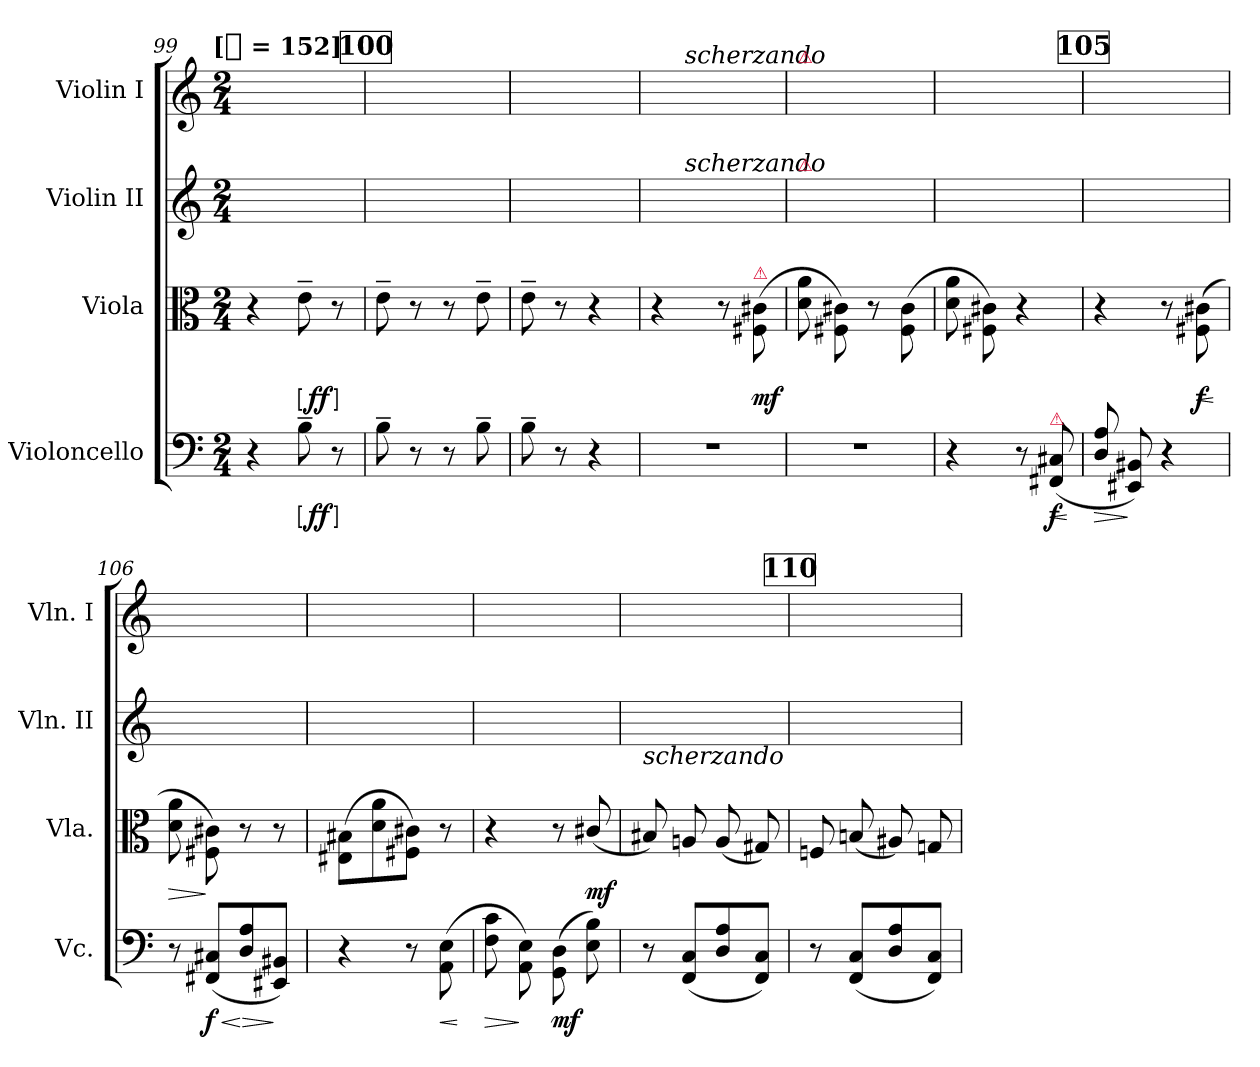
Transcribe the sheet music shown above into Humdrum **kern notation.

**kern	**dynam	**kern	**dynam	**kern	**kern
*part4	*part4	*part3	*part3	*part2	*part1
*staff4	*staff4	*staff3	*staff3	*staff2	*staff1
*I"Violoncello	*	*I"Viola	*	*I"Violin II	*I"Violin I
*I'Vc.	*	*I'Vla.	*	*I'Vln. II	*I'Vln. I
*clefF4	*	*clefC3	*	*clefG2	*clefG2
*k[]	*	*k[]	*	*k[]	*k[]
!!LO:TX:omd:t=[[quarter] = 152]
*M2/4	*	*M2/4	*	*M2/4	*M2/4
*MM152	*	*MM152	*	*MM152	*MM152
=99	=99	=99	=99	=99	=99
4r	.	4r	.	2ryy	2ryy
!	!LO:DY:ed=brack	!	!LO:DY:ed=brack	!	!
8B~	ff	8e~	ff	.	.
8r	.	8r	.	.	.
!!LO:REH:place=s1:t=100
=100	=100	=100	=100	=100	=100
8B~	.	8e~	.	8ryy	8ryy
8r	.	8r	.	8ryy	8ryy
8r	.	8r	.	4ryy	4ryy
8B~	.	8e~	.	.	.
=101	=101	=101	=101	=101	=101
8B~	.	8e~	.	8ryy	8ryy
8r	.	8r	.	8ryy	8ryy
4r	.	4r	.	4ryy	4ryy
=102	=102	=102	=102	=102	=102
2r	.	4r	.	8ryy	8ryy
!	!	!	!	!	!LO:TX:a:i:t=scherzando
!	!	!	!	!LO:TX:a:i:t=scherzando	!
.	.	.	.	8ryy	8ryy
.	.	8r	.	8ryy	8ryy
!	!	!LO:TX:a:color=crimson:t=⚠	!	!	!
.	.	(8F#X\ 8c#X\	mf	8ryy	8ryy
=103	=103	=103	=103	=103	=103
!	!	!	!	!	!LO:TX:a:color=crimson:t=⚠
!	!	!	!	!LO:TX:a:color=crimson:t=⚠	!
2r	.	8d 8a	.	8ryy	8ryy
.	.	8F#X\ 8c#X\)	.	8ryy	8ryy
.	.	8r	.	8ryy	8ryy
.	.	(8F#\ 8c#\	.	8ryy	8ryy
=104	=104	=104	=104	=104	=104
4r	.	8d 8a	.	8ryy	8ryy
.	.	8F#X\ 8c#X\)	.	8ryy	8ryy
8r	.	4r	.	4ryy	4ryy
!LO:TX:a:color=crimson:t=⚠	!	!	!	!	!
!	!LO:HP:b	!	!	!	!
(8FF#X 8C#X	< f	.	.	.	.
.	[	.	.	.	.
!!LO:REH:place=s1:t=105
=105	=105	=105	=105	=105	=105
!	!LO:HP:b	!	!	!	!
8D/ 8A/	>	4r	.	2ryy	2ryy
8EE#X 8BB#X)	]	.	.	.	.
4r	.	8r	.	.	.
!	!	!	!LO:HP:b	!	!
.	.	(8F#X\ 8c#X\	< f	.	.
.	.	.	[	.	.
=106	=106	=106	=106	=106	=106
!	!	!	!LO:HP:b	!	!
8r	.	8d 8a	>	2ryy	2ryy
!	!LO:HP:b	!	!	!	!
(8FF#X 8C#XL	< f	8F#X\ 8c#X\)	]	.	.
!	!LO:HP:n=1:b	!	!	!	!
8D 8A	[ >	8r	.	.	.
8EE#X 8BB#XJ)	]	8r	.	.	.
=107	=107	=107	=107	=107	=107
4r	.	(8E#X\ 8B#X\L	.	2ryy	2ryy
.	.	8d 8a	.	.	.
8r	.	8F#X\ 8c#X\J)	.	.	.
!	!LO:HP:b	!	!	!	!
(8AA\ 8E\	<	8r	.	.	.
.	[	.	.	.	.
=108	=108	=108	=108	=108	=108
!	!LO:HP:b	!	!	!	!
8F 8c	>	4r	.	4ryy	2ryy
8AA\ 8E\)	]	.	.	.	.
(8GG\ 8D\	mf	8r	.	8ryy	.
8E 8B)	.	(8c#X/	mf	8ryy	.
=109	=109	=109	=109	=109	=109
!	!	!	!	!LO:TX:b:i:t=scherzando	!
8r	.	8B#X)	.	8ryy	2ryy
(8FF 8CL	.	8An	.	8ryy	.
8D 8A	.	(8A	.	8ryy	.
8FF 8CJ)	.	8G#X)	.	8ryy	.
!!LO:REH:place=s1:t=110
=110	=110	=110	=110	=110	=110
8r	.	8Fn	.	8ryy	2ryy
(8FF 8CL	.	(8Bn	.	8ryy	.
8D 8A	.	8A#X)	.	8ryy	.
8FF 8CJ)	.	8Gn	.	8ryy	.
=	=	=	=	=	=
*-	*-	*-	*-	*-	*-
